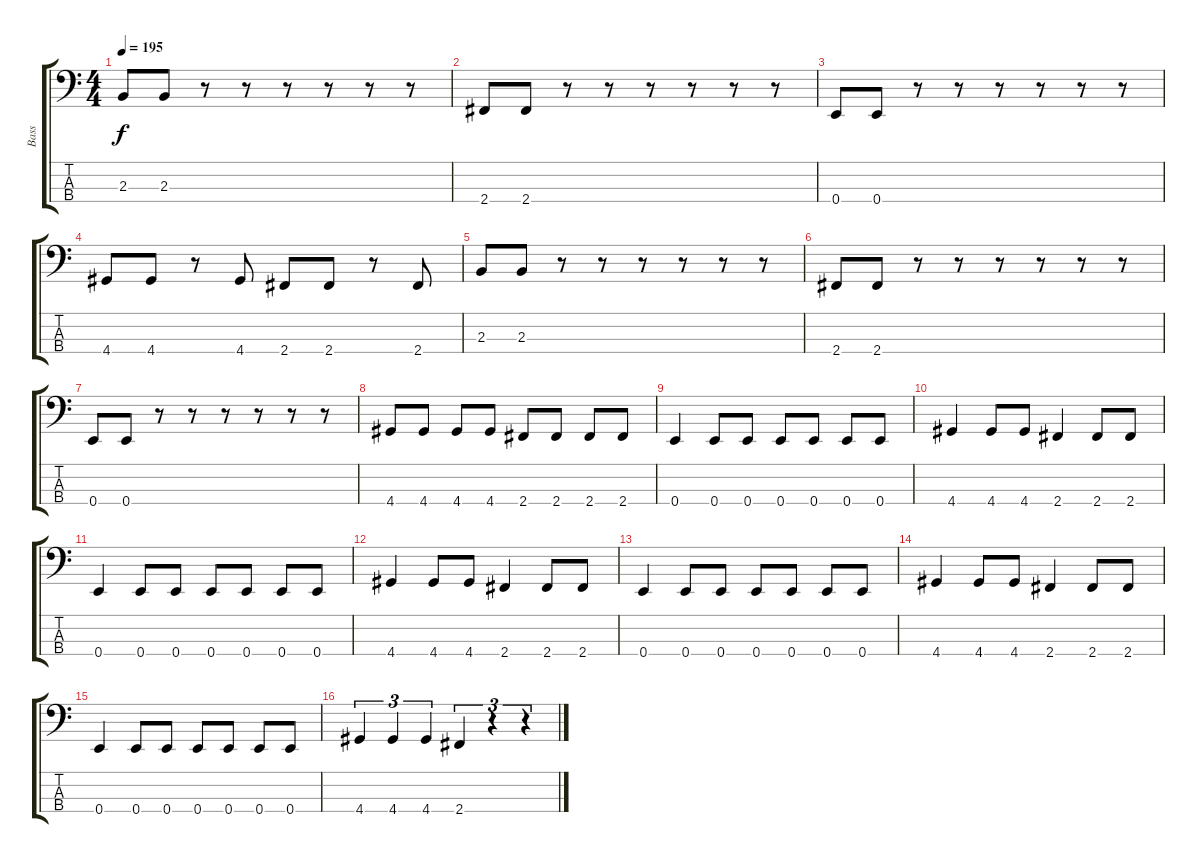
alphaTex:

\track ("Bass" "Bass") {instrument electricbasspick}
\staff {score tabs}
\tuning (G2 D2 A1 E1) {hide}
\ts (4 4)
\tempo 195
\clef f4
\ks c
2.3.8{dy f} 2.3.8 r.8 r.8 r.8 r.8 r.8 r.8 |
2.4.8 2.4.8 r.8 r.8 r.8 r.8 r.8 r.8 |
0.4.8 0.4.8 r.8 r.8 r.8 r.8 r.8 r.8 |
4.4.8 4.4.8 r.8 4.4.8 2.4.8 2.4.8 r.8 2.4.8 |
2.3.8 2.3.8 r.8 r.8 r.8 r.8 r.8 r.8 |
2.4.8 2.4.8 r.8 r.8 r.8 r.8 r.8 r.8 |
0.4.8 0.4.8 r.8 r.8 r.8 r.8 r.8 r.8 |
4.4.8 4.4.8 4.4.8 4.4.8 2.4.8 2.4.8 2.4.8 2.4.8 |
0.4.4 0.4.8 0.4.8 0.4.8 0.4.8 0.4.8 0.4.8 |
4.4.4 4.4.8 4.4.8 2.4.4 2.4.8 2.4.8 |
0.4.4 0.4.8 0.4.8 0.4.8 0.4.8 0.4.8 0.4.8 |
4.4.4 4.4.8 4.4.8 2.4.4 2.4.8 2.4.8 |
0.4.4 0.4.8 0.4.8 0.4.8 0.4.8 0.4.8 0.4.8 |
4.4.4 4.4.8 4.4.8 2.4.4 2.4.8 2.4.8 |
0.4.4 0.4.8 0.4.8 0.4.8 0.4.8 0.4.8 0.4.8 |
4.4.4{tu (3 2)} 4.4.4{tu (3 2)} 4.4.4{tu (3 2)} 2.4.4{tu (3 2)} r.4{tu (3 2)} r.4{tu (3 2)}
